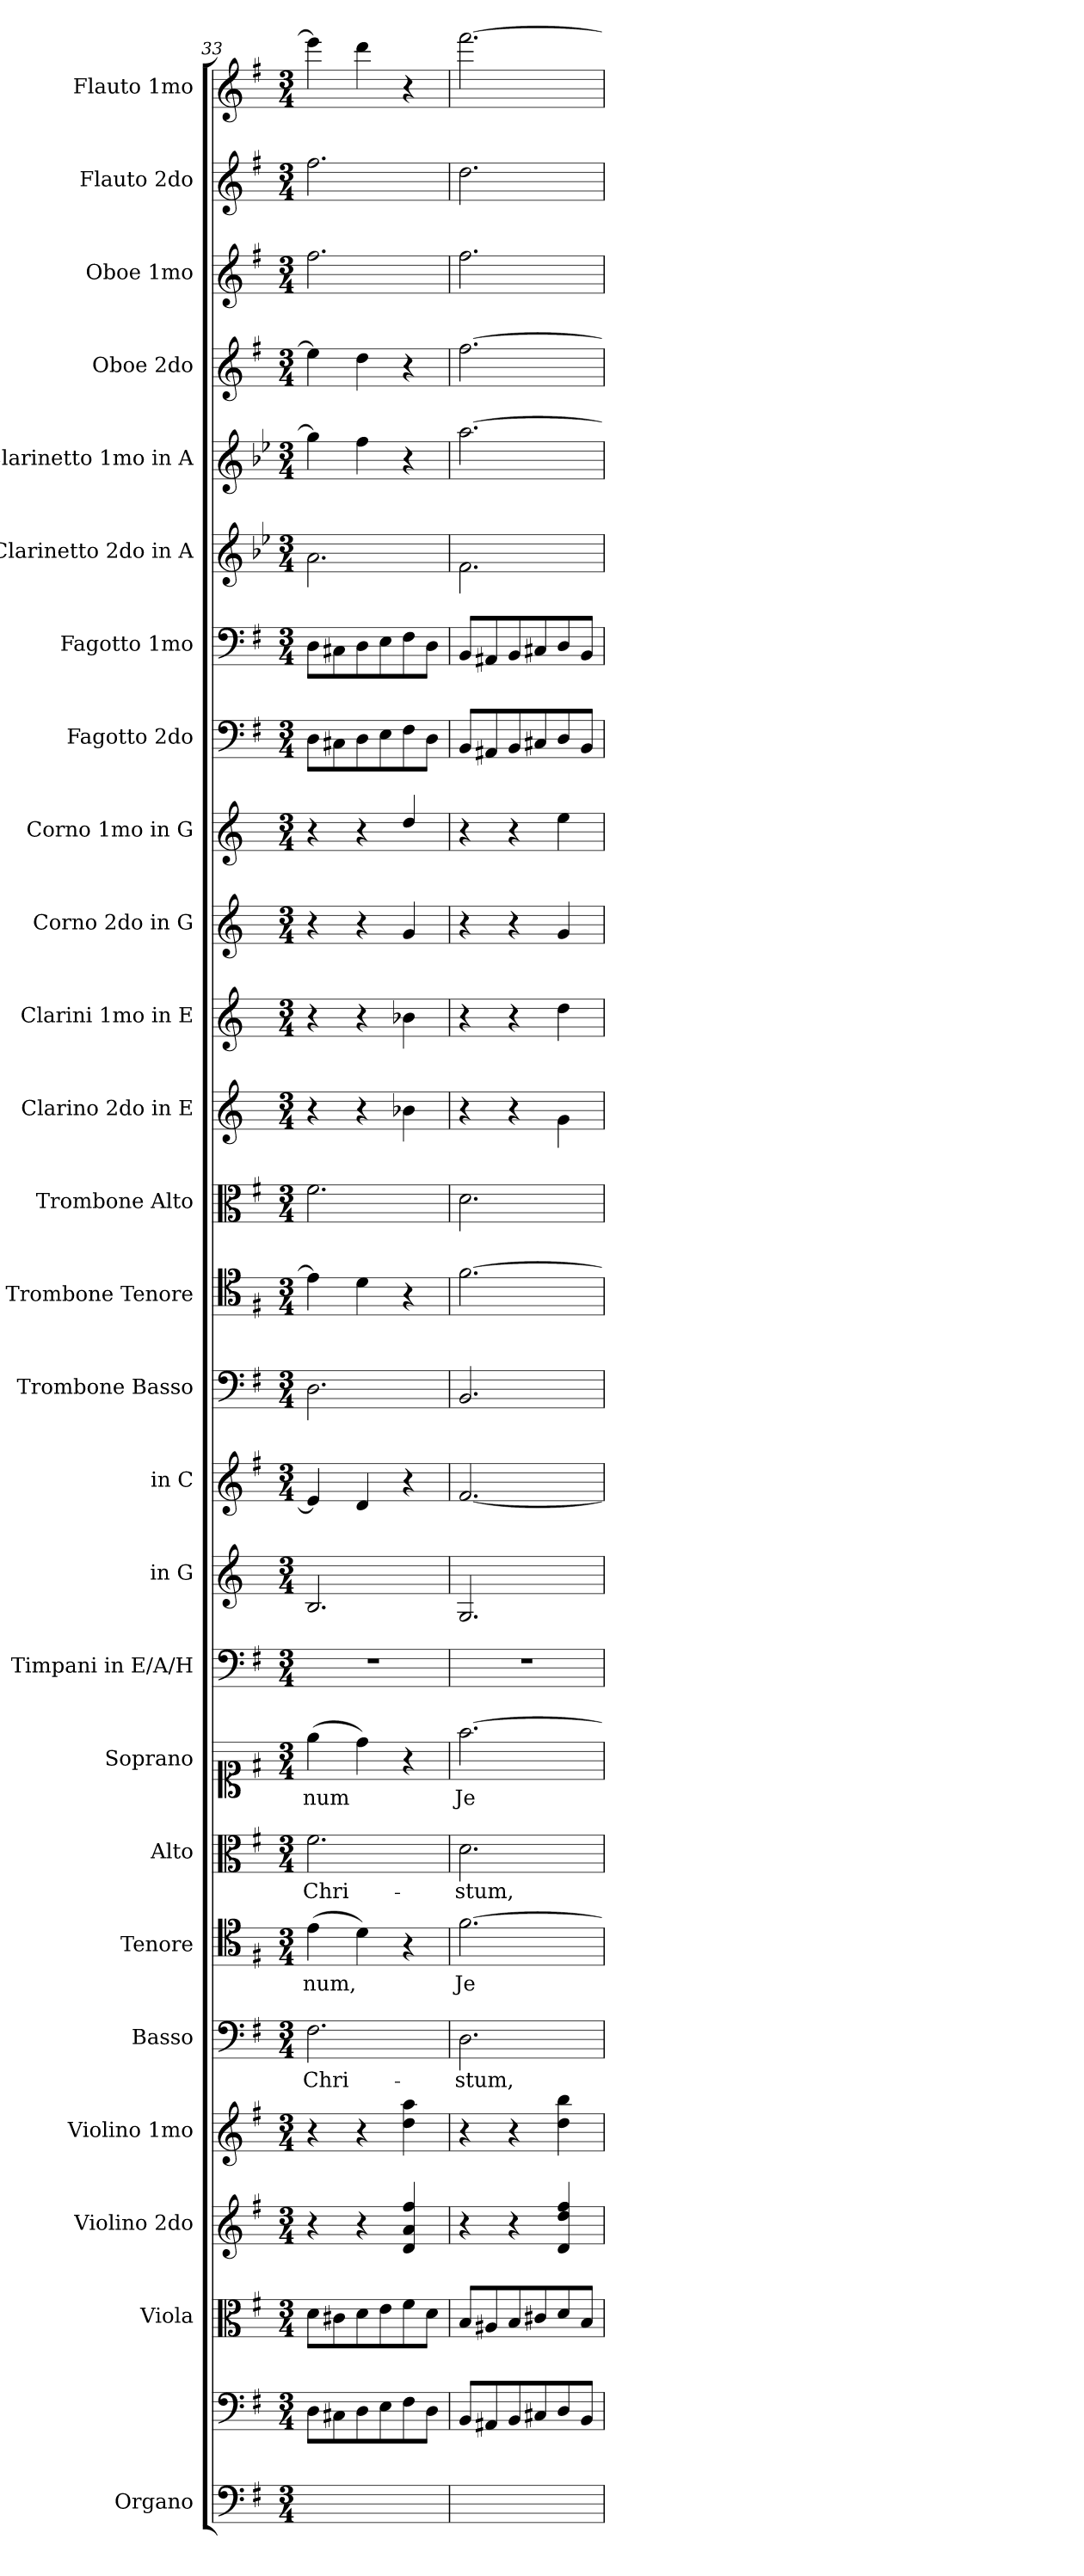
**kern	**kern	**kern	**kern	**kern	**kern	**text	**kern	**text	**kern	**text	**kern	**text	**kern	**kern	**kern	**kern	**kern	**kern	**kern	**kern	**kern	**kern	**kern	**kern	**kern	**kern	**kern	**kern	**kern	**kern
*part26	*part26	*part25	*part24	*part23	*part22	*part22	*part21	*part21	*part20	*part20	*part19	*part19	*part18	*part17	*part16	*part15	*part14	*part13	*part12	*part11	*part10	*part9	*part8	*part7	*part6	*part5	*part4	*part3	*part2	*part1
*staff27	*staff26	*staff25	*staff24	*staff23	*staff22	*staff22	*staff21	*staff21	*staff20	*staff20	*staff19	*staff19	*staff18	*staff17	*staff16	*staff15	*staff14	*staff13	*staff12	*staff11	*staff10	*staff9	*staff8	*staff7	*staff6	*staff5	*staff4	*staff3	*staff2	*staff1
*I"Organo	*	*I"Viola	*I"Violino 2do	*I"Violino 1mo	*I"Basso	*	*I"Tenore	*	*I"Alto	*	*I"Soprano	*	*I"Timpani in E/A/H	*I"in G	*I"in C	*I"Trombone Basso	*I"Trombone Tenore	*I"Trombone Alto	*I"Clarino 2do in E	*I"Clarini 1mo in E	*I"Corno 2do in G	*I"Corno 1mo in G	*I"Fagotto 2do	*I"Fagotto 1mo	*I"Clarinetto 2do in A	*I"Clarinetto 1mo in A	*I"Oboe 2do	*I"Oboe 1mo	*I"Flauto 2do	*I"Flauto 1mo
*I'Org	*	*I'Va	*	*	*I'B	*	*I'T	*	*I'A	*	*I'S	*	*I'Timp	*	*	*	*	*	*	*I'Clno I	*	*I'Cor I	*	*	*I'Cl II	*I'Cl I	*	*	*	*
*clefF4	*clefF4	*clefC3	*clefG2	*clefG2	*clefF4	*	*clefC4	*	*clefC3	*	*clefC1	*	*clefF4	*clefG2	*clefG2	*clefF4	*clefC4	*clefC3	*clefG2	*clefG2	*clefG2	*clefG2	*clefF4	*clefF4	*clefG2	*clefG2	*clefG2	*clefG2	*clefG2	*clefG2
*	*	*	*	*	*	*	*	*	*	*	*	*	*	*ITrd3c5	*	*	*	*	*ITrd-2c-4	*ITrd-2c-4	*ITrd3c5	*ITrd3c5	*	*	*ITrd2c3	*ITrd2c3	*	*	*	*
*k[f#]	*k[f#]	*k[f#]	*k[f#]	*k[f#]	*k[f#]	*	*k[f#]	*	*k[f#]	*	*k[f#]	*	*k[f#]	*k[f#]	*k[f#]	*k[f#]	*k[f#]	*k[f#]	*k[f#c#g#d#]	*k[f#c#g#d#]	*k[f#]	*k[f#]	*k[f#]	*k[f#]	*k[f#]	*k[f#]	*k[f#]	*k[f#]	*k[f#]	*k[f#]
*e:	*e:	*e:	*e:	*e:	*e:	*	*e:	*	*e:	*	*e:	*	*	*	*	*e:	*e:	*e:	*	*	*	*	*e:	*e:	*	*	*e:	*e:	*e:	*e:
*M3/4	*M3/4	*M3/4	*M3/4	*M3/4	*M3/4	*	*M3/4	*	*M3/4	*	*M3/4	*	*M3/4	*M3/4	*M3/4	*M3/4	*M3/4	*M3/4	*M3/4	*M3/4	*M3/4	*M3/4	*M3/4	*M3/4	*M3/4	*M3/4	*M3/4	*M3/4	*M3/4	*M3/4
=33	=33	=33	=33	=33	=33	=33	=33	=33	=33	=33	=33	=33	=33	=33	=33	=33	=33	=33	=33	=33	=33	=33	=33	=33	=33	=33	=33	=33	=33	=33
2.ryy	8D/L	8d\L	4r	4r	2.F#\	Chri-	(>4e\	-num,	2.f#\	Chri-	(>4ee\	-num	2.r	2.F#/	4e/]	2.D\	4e\]	2.f#\	4r	4r	4r	4r	8D\L	8D\L	2.f#\	4ee\]	4ee\]	2.ff#\	2.ff#\	4eee\]
.	8C#X/	8c#X\	.	.	.	.	.	.	.	.	.	.	.	.	.	.	.	.	.	.	.	.	8C#X/	8C#X/	.	.	.	.	.	.
.	8D\	8d\	4r	4r	.	.	4d\)	.	.	.	4dd\)	.	.	.	4d/	.	4d\	.	4r	4r	4r	4r	8D\	8D\	.	4dd\	4dd\	.	.	4ddd\
.	8E\	8e\	.	.	.	.	.	.	.	.	.	.	.	.	.	.	.	.	.	.	.	.	8E\	8E\	.	.	.	.	.	.
.	8F#\	8f#\	4d/ 4a/ 4ff#/	4dd\ 4aa\	.	.	4r	.	.	.	4r	.	.	.	4r	.	4r	.	4ddn\	4ddn\	4d/	4a/	8F#\	8F#\	.	4r	4r	.	.	4r
.	8D\J	8d\J	.	.	.	.	.	.	.	.	.	.	.	.	.	.	.	.	.	.	.	.	8D\J	8D\J	.	.	.	.	.	.
=34	=34	=34	=34	=34	=34	=34	=34	=34	=34	=34	=34	=34	=34	=34	=34	=34	=34	=34	=34	=34	=34	=34	=34	=34	=34	=34	=34	=34	=34	=34
2.ryy	8BB/L	8B/L	4r	4r	2.D\	-stum,	[2.f#\	Je-	2.d\	-stum,	[2.ff#\	Je-	2.r	2.D/	[2.f#/	2.BB/	[2.f#\	2.d\	4r	4r	4r	4r	8BB/L	8BB/L	2.d\	[2.ff#\	[2.ff#\	2.ff#\	2.dd\	[2.fff#\
.	8AA#X/	8A#X/	.	.	.	.	.	.	.	.	.	.	.	.	.	.	.	.	.	.	.	.	8AA#X/	8AA#X/	.	.	.	.	.	.
.	8BB/	8B/	4r	4r	.	.	.	.	.	.	.	.	.	.	.	.	.	.	4r	4r	4r	4r	8BB/	8BB/	.	.	.	.	.	.
.	8C#X/	8c#X\	.	.	.	.	.	.	.	.	.	.	.	.	.	.	.	.	.	.	.	.	8C#X/	8C#X/	.	.	.	.	.	.
.	8D\	8d\	4d/ 4dd/ 4ff#/	4dd\ 4bb\	.	.	.	.	.	.	.	.	.	.	.	.	.	.	4b\	4ff#\	4d/	4b\	8D\	8D\	.	.	.	.	.	.
.	8BB/J	8B/J	.	.	.	.	.	.	.	.	.	.	.	.	.	.	.	.	.	.	.	.	8BB/J	8BB/J	.	.	.	.	.	.
=	=	=	=	=	=	=	=	=	=	=	=	=	=	=	=	=	=	=	=	=	=	=	=	=	=	=	=	=	=	=
*-	*-	*-	*-	*-	*-	*-	*-	*-	*-	*-	*-	*-	*-	*-	*-	*-	*-	*-	*-	*-	*-	*-	*-	*-	*-	*-	*-	*-	*-	*-
